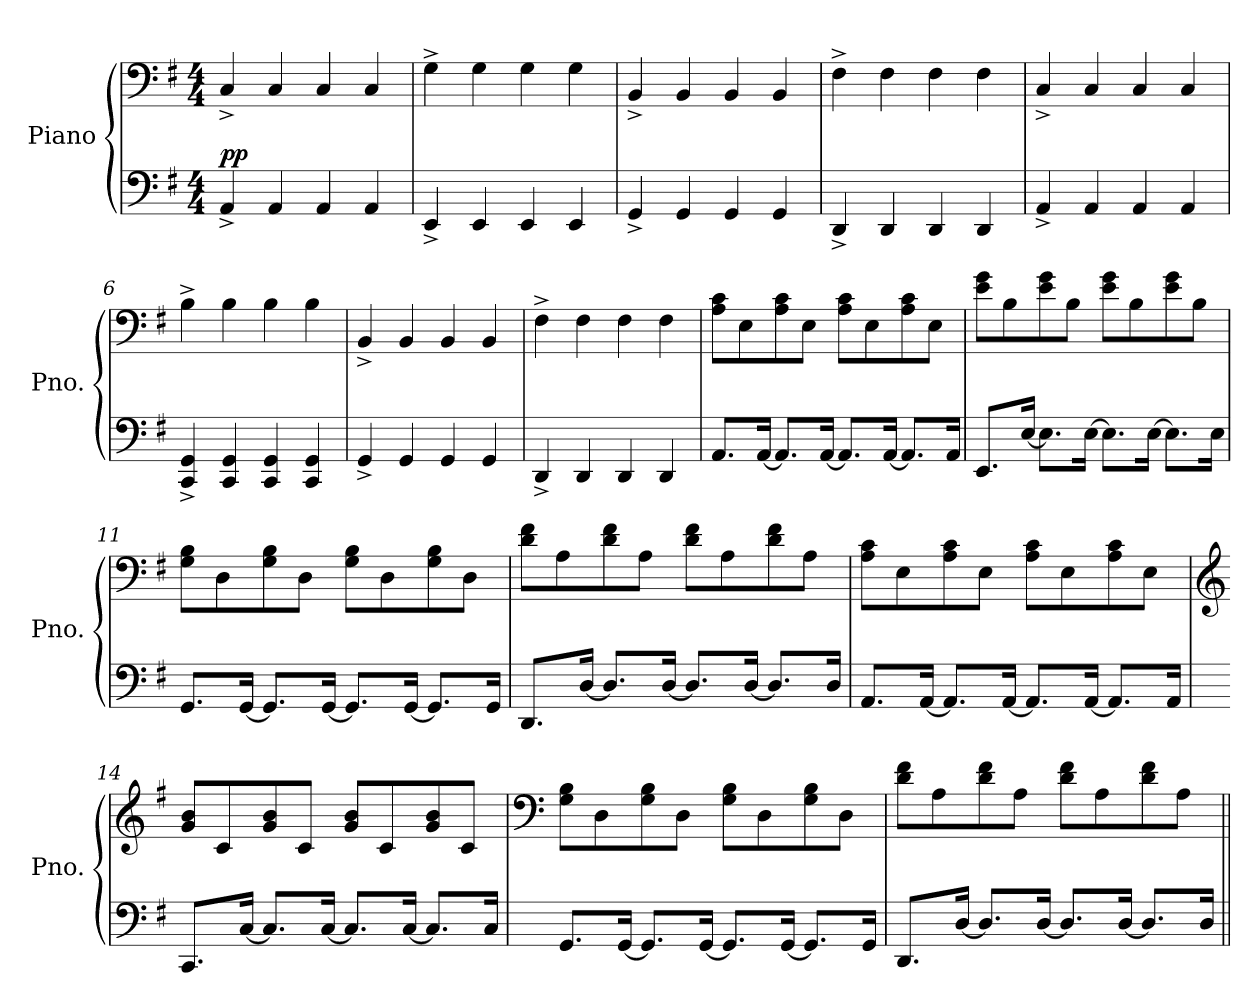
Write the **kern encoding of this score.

**kern	**kern	**dynam
*part1	*part1	*part1
*staff2	*staff1	*staff1/2
*I"Piano	*	*
*I'Pno.	*	*
*clefF4	*clefF4	*
*k[f#]	*k[f#]	*
*M4/4	*M4/4	*
*MM65	*MM65	*
=1	=1	=1
!	!	!LO:DY:a=2
4AA^/	4C^/	pp
4AA/	4C/	.
4AA/	4C/	.
4AA/	4C/	.
=2	=2	=2
4EE^/	4G^\	.
4EE/	4G\	.
4EE/	4G\	.
4EE/	4G\	.
=3	=3	=3
4GG^/	4BB^/	.
4GG/	4BB/	.
4GG/	4BB/	.
4GG/	4BB/	.
=4	=4	=4
4DD^/	4F#^\	.
4DD/	4F#\	.
4DD/	4F#\	.
4DD/	4F#\	.
!!LO:LB:g=z
=5	=5	=5
4AA^/	4C^/	.
4AA/	4C/	.
4AA/	4C/	.
4AA/	4C/	.
=6	=6	=6
4CC/^ 4GG/^	4B^\	.
4CC/ 4GG/	4B\	.
4CC/ 4GG/	4B\	.
4CC/ 4GG/	4B\	.
=7	=7	=7
4GG^/	4BB^/	.
4GG/	4BB/	.
4GG/	4BB/	.
4GG/	4BB/	.
=8	=8	=8
4DD^/	4F#^\	.
4DD/	4F#\	.
4DD/	4F#\	.
4DD/	4F#\	.
!!LO:LB:g=z
=9	=9	=9
8.AA/L	8A\ 8c\L	.
.	8E\	.
[16AA/Jk	.	.
8.AA/L]	8A\ 8c\	.
.	8E\J	.
[16AA/Jk	.	.
8.AA/L]	8A\ 8c\L	.
.	8E\	.
[16AA/Jk	.	.
8.AA/L]	8A\ 8c\	.
.	8E\J	.
16AA/Jk	.	.
=10	=10	=10
8.EE/L	8e\ 8g\L	.
.	8B\	.
[16E/Jk	.	.
8.E\L]	8e\ 8g\	.
.	8B\J	.
[16E\Jk	.	.
8.E\L]	8e\ 8g\L	.
.	8B\	.
[16E\Jk	.	.
8.E\L]	8e\ 8g\	.
.	8B\J	.
16E\Jk	.	.
=11	=11	=11
8.GG/L	8G\ 8B\L	.
.	8D\	.
[16GG/Jk	.	.
8.GG/L]	8G\ 8B\	.
.	8D\J	.
[16GG/Jk	.	.
8.GG/L]	8G\ 8B\L	.
.	8D\	.
[16GG/Jk	.	.
8.GG/L]	8G\ 8B\	.
.	8D\J	.
16GG/Jk	.	.
!!LO:LB:g=z
=12	=12	=12
8.DD/L	8d\ 8f#\L	.
.	8A\	.
[16D/Jk	.	.
8.D/L]	8d\ 8f#\	.
.	8A\J	.
[16D/Jk	.	.
8.D/L]	8d\ 8f#\L	.
.	8A\	.
[16D/Jk	.	.
8.D/L]	8d\ 8f#\	.
.	8A\J	.
16D/Jk	.	.
=13	=13	=13
8.AA/L	8A\ 8c\L	.
.	8E\	.
[16AA/Jk	.	.
8.AA/L]	8A\ 8c\	.
.	8E\J	.
[16AA/Jk	.	.
8.AA/L]	8A\ 8c\L	.
.	8E\	.
[16AA/Jk	.	.
8.AA/L]	8A\ 8c\	.
.	8E\J	.
16AA/Jk	.	.
=14	=14	=14
*	*clefG2	*
8.CC/L	8g/ 8b/L	.
.	8c/	.
[16C/Jk	.	.
8.C/L]	8g/ 8b/	.
.	8c/J	.
[16C/Jk	.	.
8.C/L]	8g/ 8b/L	.
.	8c/	.
[16C/Jk	.	.
8.C/L]	8g/ 8b/	.
.	8c/J	.
16C/Jk	.	.
!!LO:LB:g=z
=15	=15	=15
*	*clefF4	*
8.GG/L	8G\ 8B\L	.
.	8D\	.
[16GG/Jk	.	.
8.GG/L]	8G\ 8B\	.
.	8D\J	.
[16GG/Jk	.	.
8.GG/L]	8G\ 8B\L	.
.	8D\	.
[16GG/Jk	.	.
8.GG/L]	8G\ 8B\	.
.	8D\J	.
16GG/Jk	.	.
=16	=16	=16
8.DD/L	8d\ 8f#\L	.
.	8A\	.
[16D/Jk	.	.
8.D/L]	8d\ 8f#\	.
.	8A\J	.
[16D/Jk	.	.
8.D/L]	8d\ 8f#\L	.
.	8A\	.
[16D/Jk	.	.
8.D/L]	8d\ 8f#\	.
.	8A\J	.
16D/Jk	.	.
=||	=||	=||
*-	*-	*-
